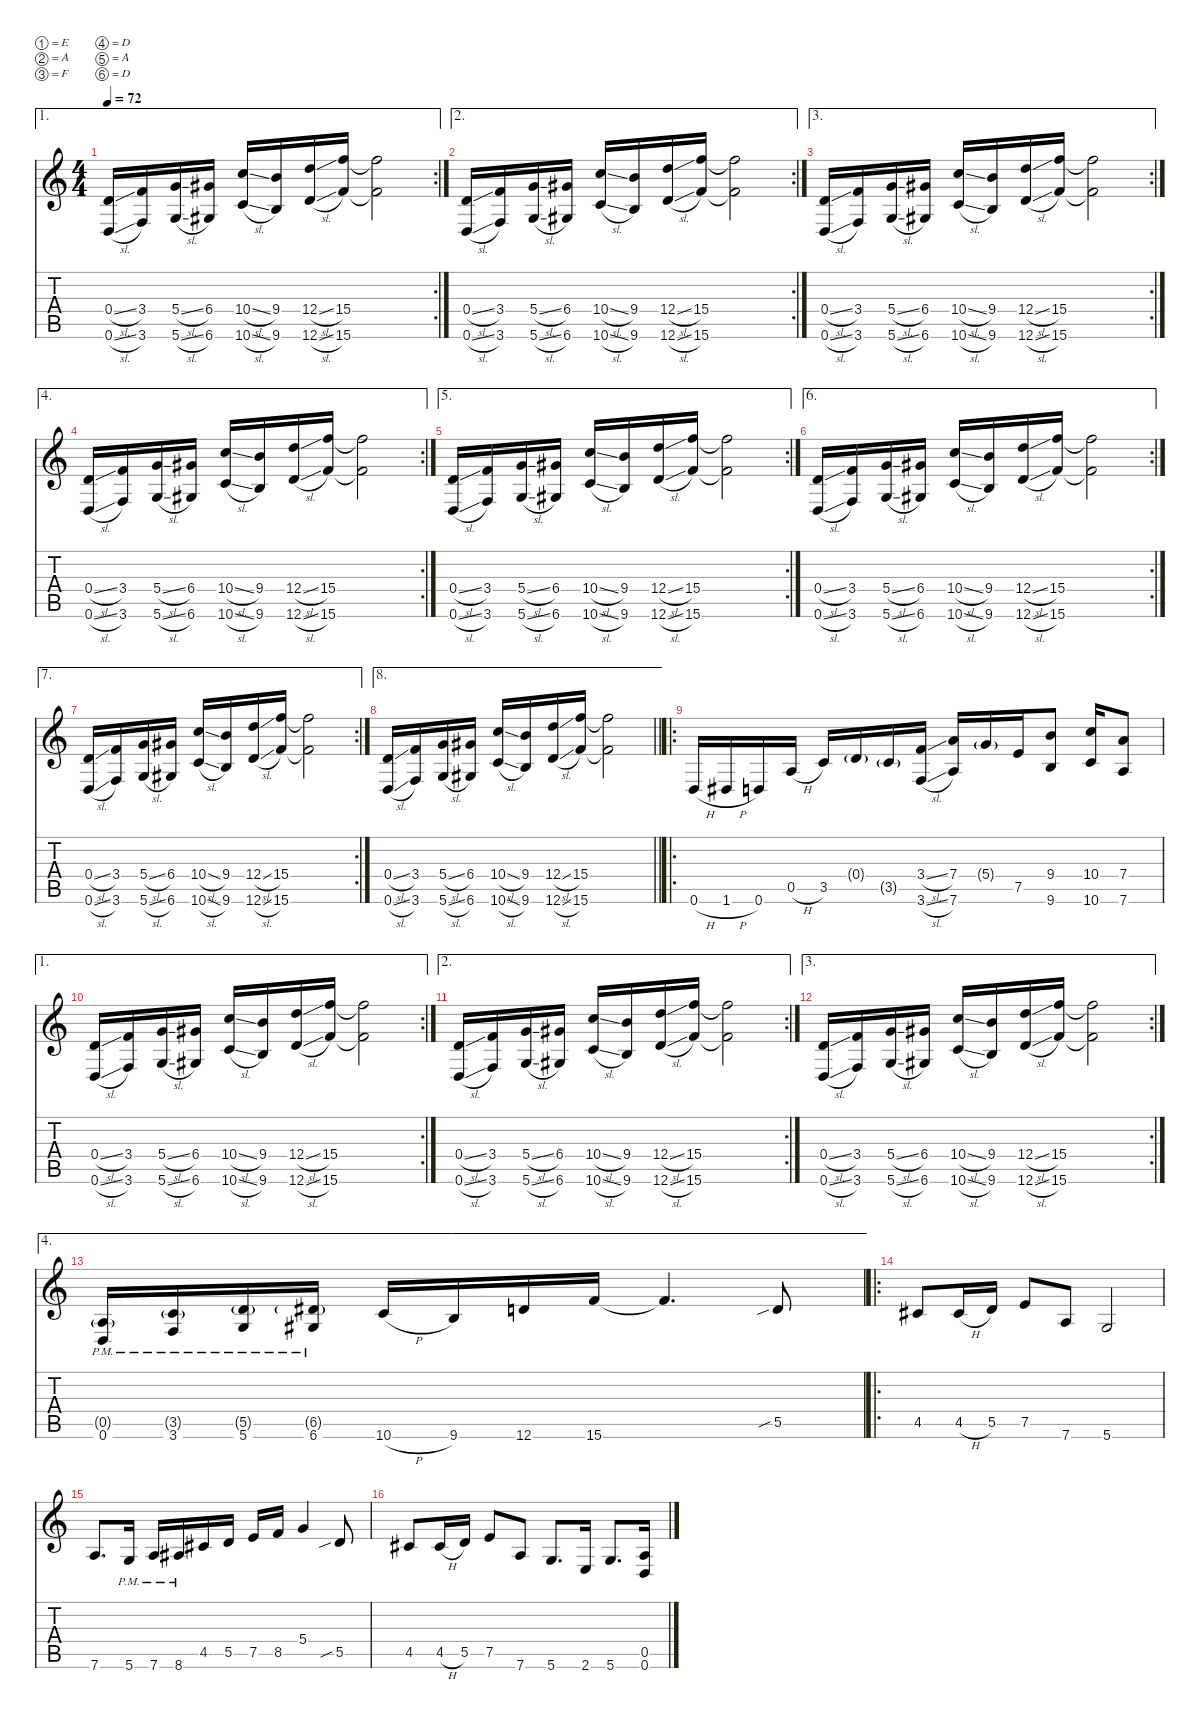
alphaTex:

\defaultSystemsLayout 4
\hideDynamics
\bracketExtendMode nobrackets
\singleTrackTrackNamePolicy hidden
\multiTrackTrackNamePolicy hidden
\firstSystemTrackNameMode fullname
\firstSystemTrackNameOrientation horizontal
\otherSystemsTrackNameOrientation horizontal
\track ("Guitar 1" "od.guit.") {mute instrument overdrivenguitar}
\staff {score tabs}
\tuning (E4 A3 F3 D3 A2 D2)
\ae 1
\rc 2
\ts (4 4)
\tempo 72
\clef g2
\ks c
(0.4{sl} 0.6{sl}).16{dy f beam Up} (3.4 3.6).16{beam Up} (5.4{sl} 5.6{sl}).16{beam Up} (6.4{acc #} 6.6{acc #}).16{beam Up} (10.4{sl} 10.6{sl}).16{beam Up} (9.4 9.6).16{beam Up} (12.4{sl} 12.6{sl}).16{beam Up} (15.4 15.6).16{beam Up} (15.4{t} 15.6{t}).2{beam Down} |
\ae 2
\rc 2
(0.4{sl} 0.6{sl}).16{beam Up} (3.4 3.6).16{beam Up} (5.4{sl} 5.6{sl}).16{beam Up} (6.4{acc #} 6.6{acc #}).16{beam Up} (10.4{sl} 10.6{sl}).16{beam Up} (9.4 9.6).16{beam Up} (12.4{sl} 12.6{sl}).16{beam Up} (15.4 15.6).16{beam Up} (15.4{t} 15.6{t}).2{beam Down} |
\ae 3
\rc 2
(0.4{sl} 0.6{sl}).16{beam Up} (3.4 3.6).16{beam Up} (5.4{sl} 5.6{sl}).16{beam Up} (6.4{acc #} 6.6{acc #}).16{beam Up} (10.4{sl} 10.6{sl}).16{beam Up} (9.4 9.6).16{beam Up} (12.4{sl} 12.6{sl}).16{beam Up} (15.4 15.6).16{beam Up} (15.4{t} 15.6{t}).2{beam Down} |
\ae 4
\rc 2
(0.4{sl} 0.6{sl}).16{beam Up} (3.4 3.6).16{beam Up} (5.4{sl} 5.6{sl}).16{beam Up} (6.4{acc #} 6.6{acc #}).16{beam Up} (10.4{sl} 10.6{sl}).16{beam Up} (9.4 9.6).16{beam Up} (12.4{sl} 12.6{sl}).16{beam Up} (15.4 15.6).16{beam Up} (15.4{t} 15.6{t}).2{beam Down} |
\ae 5
\rc 2
(0.4{sl} 0.6{sl}).16{beam Up} (3.4 3.6).16{beam Up} (5.4{sl} 5.6{sl}).16{beam Up} (6.4{acc #} 6.6{acc #}).16{beam Up} (10.4{sl} 10.6{sl}).16{beam Up} (9.4 9.6).16{beam Up} (12.4{sl} 12.6{sl}).16{beam Up} (15.4 15.6).16{beam Up} (15.4{t} 15.6{t}).2{beam Down} |
\ae 6
\rc 2
(0.4{sl} 0.6{sl}).16{beam Up} (3.4 3.6).16{beam Up} (5.4{sl} 5.6{sl}).16{beam Up} (6.4{acc #} 6.6{acc #}).16{beam Up} (10.4{sl} 10.6{sl}).16{beam Up} (9.4 9.6).16{beam Up} (12.4{sl} 12.6{sl}).16{beam Up} (15.4 15.6).16{beam Up} (15.4{t} 15.6{t}).2{beam Down} |
\ae 7
\rc 2
(0.4{sl} 0.6{sl}).16{beam Up} (3.4 3.6).16{beam Up} (5.4{sl} 5.6{sl}).16{beam Up} (6.4{acc #} 6.6{acc #}).16{beam Up} (10.4{sl} 10.6{sl}).16{beam Up} (9.4 9.6).16{beam Up} (12.4{sl} 12.6{sl}).16{beam Up} (15.4 15.6).16{beam Up} (15.4{t} 15.6{t}).2{beam Down} |
\ae 8
\barLineRight lightlight
(0.4{sl} 0.6{sl}).16{beam Up} (3.4 3.6).16{beam Up} (5.4{sl} 5.6{sl}).16{beam Up} (6.4{acc #} 6.6{acc #}).16{beam Up} (10.4{sl} 10.6{sl}).16{beam Up} (9.4 9.6).16{beam Up} (12.4{sl} 12.6{sl}).16{beam Up} (15.4 15.6).16{beam Up} (15.4{t} 15.6{t}).2{beam Down} |
\ro
0.6{h}.16{dy mp instrument acousticguitarsteel beam Up} 1.6{h acc #}.16{beam Up} 0.6.16{beam Up} 0.5{h}.16{beam Up} 3.5.16{beam Up} 0.4{g}.16{beam Up} 3.5{g}.16{beam Up} (3.4{sl} 3.6{sl}).16{beam Up} (7.4 7.6).16{beam Up} 5.4{g}.16{beam Up} 7.5.16{beam Up} (9.4 9.6).8{beam Up} (10.4 10.6).16{beam Up} (7.4 7.6).8{beam Up} |
\ae 1
\rc 2
(0.4{sl} 0.6{sl}).16{beam Up} (3.4 3.6).16{beam Up} (5.4{sl} 5.6{sl}).16{beam Up} (6.4{acc #} 6.6{acc #}).16{beam Up} (10.4{sl} 10.6{sl}).16{beam Up} (9.4 9.6).16{beam Up} (12.4{sl} 12.6{sl}).16{beam Up} (15.4 15.6).16{beam Up} (15.4{t} 15.6{t}).2{beam Down} |
\ae 2
\rc 2
(0.4{sl} 0.6{sl}).16{beam Up} (3.4 3.6).16{beam Up} (5.4{sl} 5.6{sl}).16{beam Up} (6.4{acc #} 6.6{acc #}).16{beam Up} (10.4{sl} 10.6{sl}).16{beam Up} (9.4 9.6).16{beam Up} (12.4{sl} 12.6{sl}).16{beam Up} (15.4 15.6).16{beam Up} (15.4{t} 15.6{t}).2{beam Down} |
\ae 3
\rc 2
(0.4{sl} 0.6{sl}).16{beam Up} (3.4 3.6).16{beam Up} (5.4{sl} 5.6{sl}).16{beam Up} (6.4{acc #} 6.6{acc #}).16{beam Up} (10.4{sl} 10.6{sl}).16{beam Up} (9.4 9.6).16{beam Up} (12.4{sl} 12.6{sl}).16{beam Up} (15.4 15.6).16{beam Up} (15.4{t} 15.6{t}).2{dy mf beam Down} |
\ae 4
(0.5{g} 0.6{pm}).16{dy f instrument distortionguitar beam Up} (3.5{g} 3.6{pm}).16{beam Up} (5.5{g} 5.6{pm}).16{beam Up} (6.5{g acc #} 6.6{pm acc #}).16{beam Up} 10.6{h}.16{beam Up} 9.6.16{beam Up} 12.6.16{beam Up} 15.6.16{beam Up} 15.6{t}.4{d beam Up} 5.5{sib}.8{beam Up} |
\ro
4.5{acc #}.8{beam Up} 4.5{h acc #}.16{beam Up} 5.5.16{beam Up} 7.5.8{beam Up} 7.6.8{beam Up} 5.6.2{beam Up} |
7.6.8{d beam Up} 5.6{pm}.16{beam Up} 7.6{pm}.16{beam Up} 8.6{pm acc #}.16{beam Up} 4.5{acc #}.16{beam Up} 5.5.16{beam Up} 7.5.16{beam Up} 8.5.16{beam Up} 5.4.4{beam Up} 5.5{sib}.8{beam Up} |
4.5{acc #}.8{beam Up} 4.5{h acc #}.16{beam Up} 5.5.16{beam Up} 7.5.8{beam Up} 7.6.8{beam Up} 5.6.8{d beam Up} 2.6.16{beam Up} 5.6.8{d beam Up} (0.5 0.6).16{beam Up}
